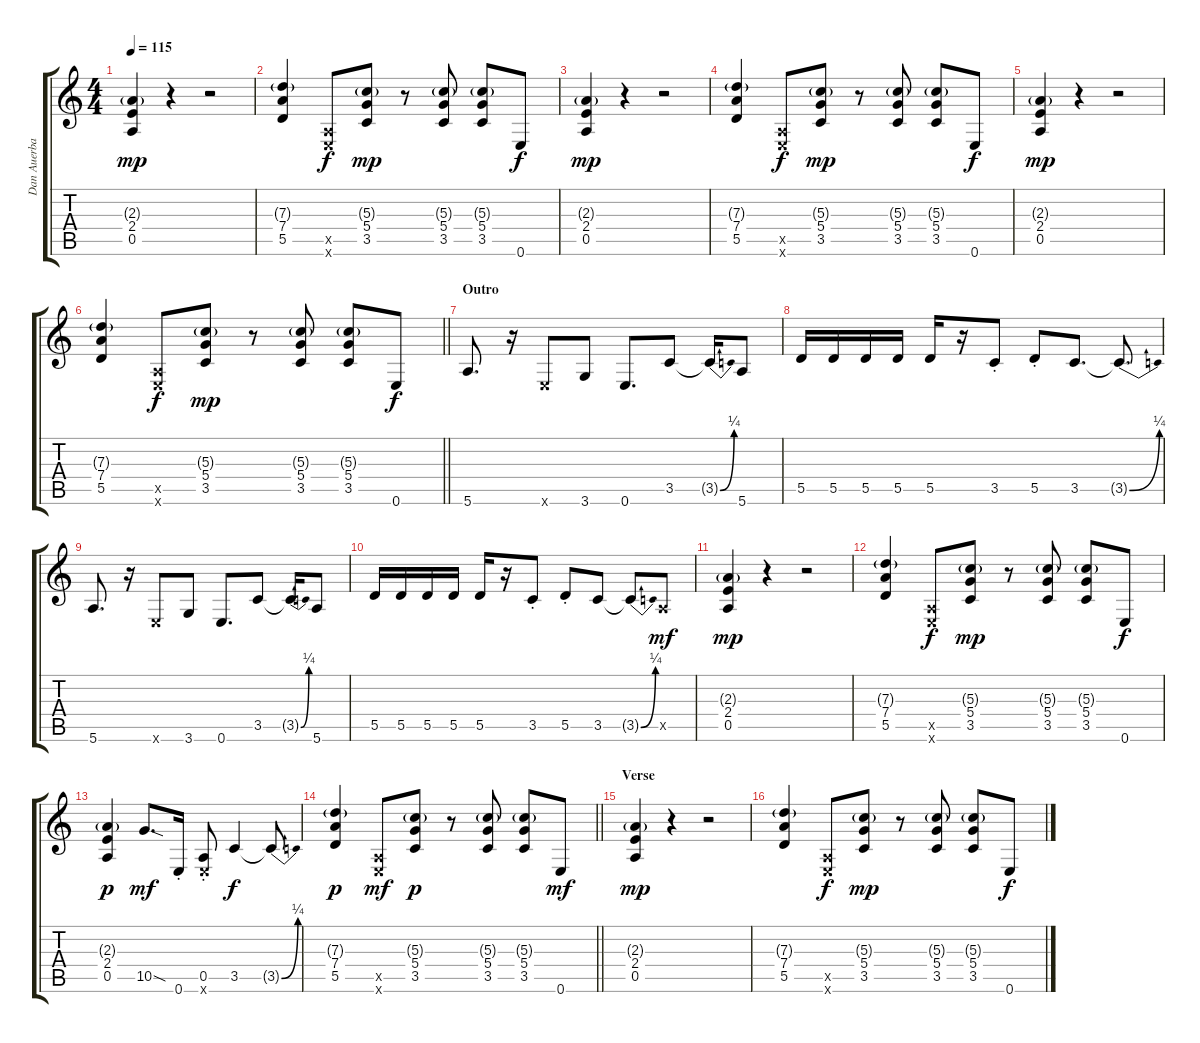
\track ("Dan Auerbach - Guitar" "Dan Auerba") {instrument distortionguitar}
\staff {score tabs}
\tuning (E4 B3 G3 D3 A2 E2) {hide}
\ts (4 4)
\tempo 115
\clef g2
\ks c
(2.3{g} 2.4 0.5).4{dy mp} r.4 r.2 |
(7.3{g} 7.4 5.5).4 (0.5{x} 0.6{x}).8{dy f} (5.3{g} 5.4 3.5).8{dy mp} r.8 (5.3{g} 5.4 3.5).8 (5.3{g} 5.4 3.5).8 0.6.8{dy f} |
(2.3{g} 2.4 0.5).4{dy mp} r.4 r.2 |
(7.3{g} 7.4 5.5).4 (0.5{x} 0.6{x}).8{dy f} (5.3{g} 5.4 3.5).8{dy mp} r.8 (5.3{g} 5.4 3.5).8 (5.3{g} 5.4 3.5).8 0.6.8{dy f} |
(2.3{g} 2.4 0.5).4{dy mp} r.4 r.2 |
\barLineRight lightlight
(7.3{g} 7.4 5.5).4 (0.5{x} 0.6{x}).8{dy f} (5.3{g} 5.4 3.5).8{dy mp} r.8 (5.3{g} 5.4 3.5).8 (5.3{g} 5.4 3.5).8 0.6.8{dy f} |
\section ("" "Outro")
5.6.8{d} r.16 0.6{x}.8 3.6.8 0.6.8{d} 3.5.8 3.5{be (bend 0 0 60 1) t}.16 5.6.8 |
5.5.16 5.5.16 5.5.16 5.5.16 5.5.16 r.16 3.5{st}.8 5.5{st}.8 3.5.8{d} 3.5{be (bend 0 0 60 1) t}.8{d} |
5.6.8{d} r.16 0.6{x}.8 3.6.8 0.6.8{d} 3.5.8 3.5{be (bend 0 0 60 1) t}.16 5.6.8 |
5.5.16 5.5.16 5.5.16 5.5.16 5.5.16 r.16 3.5{st}.8 5.5{st}.8 3.5.8 3.5{be (bend 0 0 60 1) t}.8 0.5{x}.8{dy mf} |
(2.3{g} 2.4 0.5).4{dy mp} r.4 r.2 |
(7.3{g} 7.4 5.5).4 (0.5{x} 0.6{x}).8{dy f} (5.3{g} 5.4 3.5).8{dy mp} r.8 (5.3{g} 5.4 3.5).8 (5.3{g} 5.4 3.5).8 0.6.8{dy f} |
(2.3{g} 2.4 0.5).4{dy p} 10.5{sod}.8{d dy mf} 0.6{st}.16 (0.5{st} 0.6{x}).8 3.5.4{dy f} 3.5{be (bend 0 0 60 1) t}.8 |
\barLineRight lightlight
(7.3{g} 7.4 5.5).4{dy p} (0.5{x} 0.6{x}).8{dy mf} (5.3{g} 5.4 3.5).8{dy p} r.8 (5.3{g} 5.4 3.5).8 (5.3{g} 5.4 3.5).8 0.6.8{dy mf} |
\section ("" "Verse")
(2.3{g} 2.4 0.5).4{dy mp} r.4 r.2 |
(7.3{g} 7.4 5.5).4 (0.5{x} 0.6{x}).8{dy f} (5.3{g} 5.4 3.5).8{dy mp} r.8 (5.3{g} 5.4 3.5).8 (5.3{g} 5.4 3.5).8 0.6.8{dy f}
